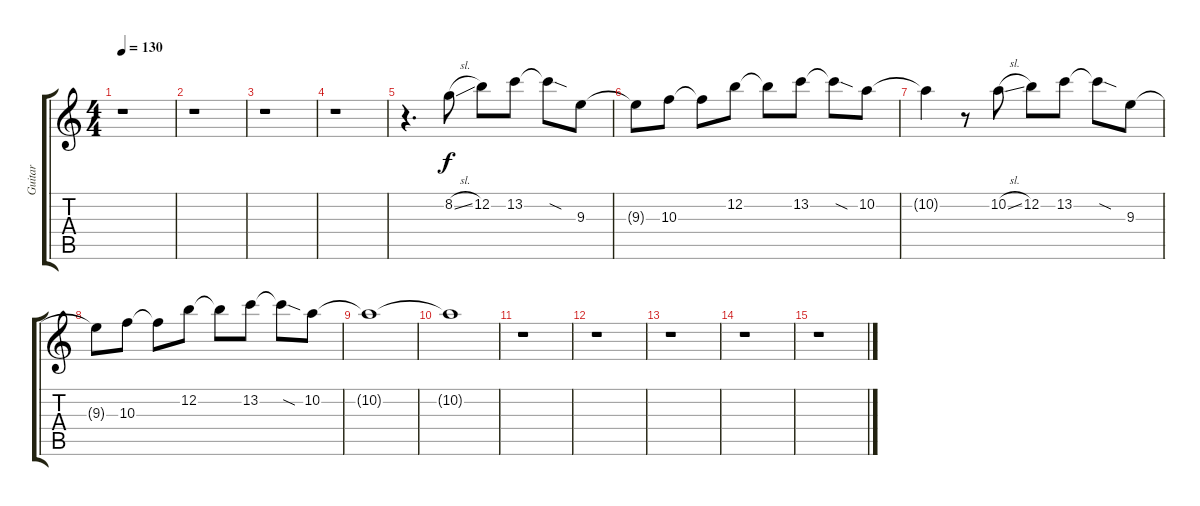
\track ("Guitar" "Guitar") {instrument overdrivenguitar}
\staff {score tabs}
\tuning (E4 B3 G3 D3 A2 E2) {hide}
\ts (4 4)
\tempo 130
\clef g2
\ks c
r.1{dy f} |
r.1 |
r.1 |
r.1 |
r.4{d} 8.2{sl}.8 12.2.8 13.2.8 13.2{sod t}.8 9.3.8 |
9.3{t}.8 10.3.8 10.3{t}.8 12.2.8 12.2{t}.8 13.2.8 13.2{sod t}.8 10.2.8 |
10.2{t}.4 r.8 10.2{sl}.8 12.2.8 13.2.8 13.2{sod t}.8 9.3.8 |
9.3{t}.8 10.3.8 10.3{t}.8 12.2.8 12.2{t}.8 13.2.8 13.2{sod t}.8 10.2.8 |
10.2{t}.1 |
10.2{t}.1 |
r.1 |
r.1 |
r.1 |
r.1 |
r.1
